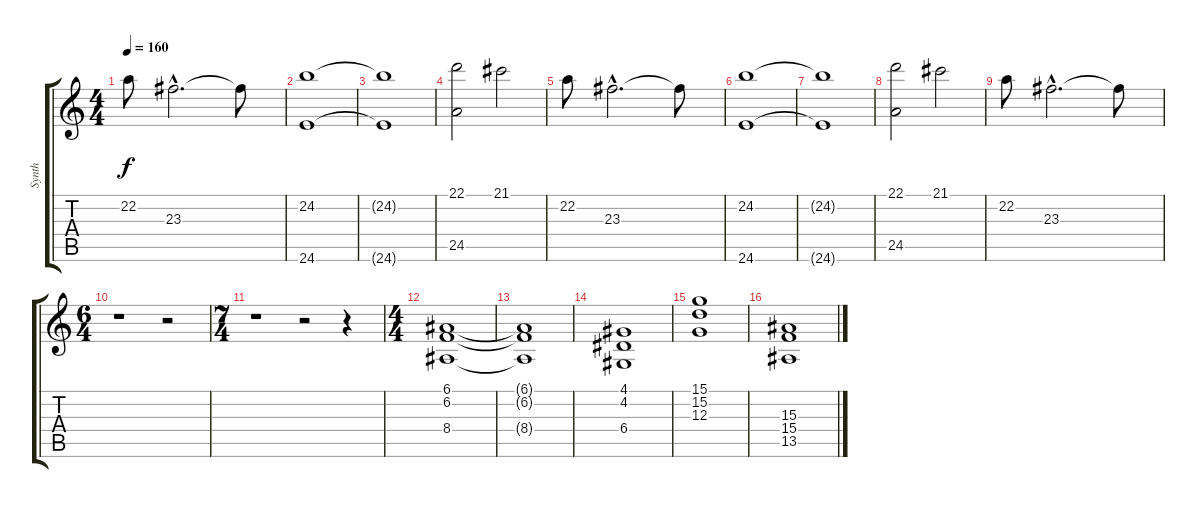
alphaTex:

\track ("Synth" "Synth") {instrument lead6voice}
\staff {score tabs}
\tuning (E4 B3 G3 D3 A2 E2) {hide}
\ts (4 4)
\tempo 160
\clef g2
\ks c
22.2.8{dy f volume 10 balance 10 instrument pad7halo} 23.3{hac}.2{d} 23.3{t}.8 |
(24.2 24.6).1{volume 10 balance 10 instrument pad7halo} |
(24.2{t} 24.6{t}).1 |
(22.1 24.5).2{volume 10 balance 10 instrument pad7halo} 21.1.2 |
22.2.8{volume 10 balance 10 instrument pad7halo} 23.3{hac}.2{d} 23.3{t}.8 |
(24.2 24.6).1{volume 10 balance 10 instrument pad7halo} |
(24.2{t} 24.6{t}).1 |
(22.1 24.5).2{volume 10 balance 10 instrument pad7halo} 21.1.2{volume 10 balance 10 instrument pad7halo} |
22.2.8{volume 10 instrument pad7halo} 23.3{hac}.2{d} 23.3{t}.8 |
\ts (6 4)
r.1{volume 10 balance 6 instrument lead6voice} r.2 |
\ts (7 4)
r.1 r.2 r.4 |
\ts (4 4)
(6.1 6.2 8.4).1 |
(6.1{t} 6.2{t} 8.4{t}).1 |
(4.1 4.2 6.4).1 |
(15.1 15.2 12.3).1 |
(15.3 15.4 13.5).1
